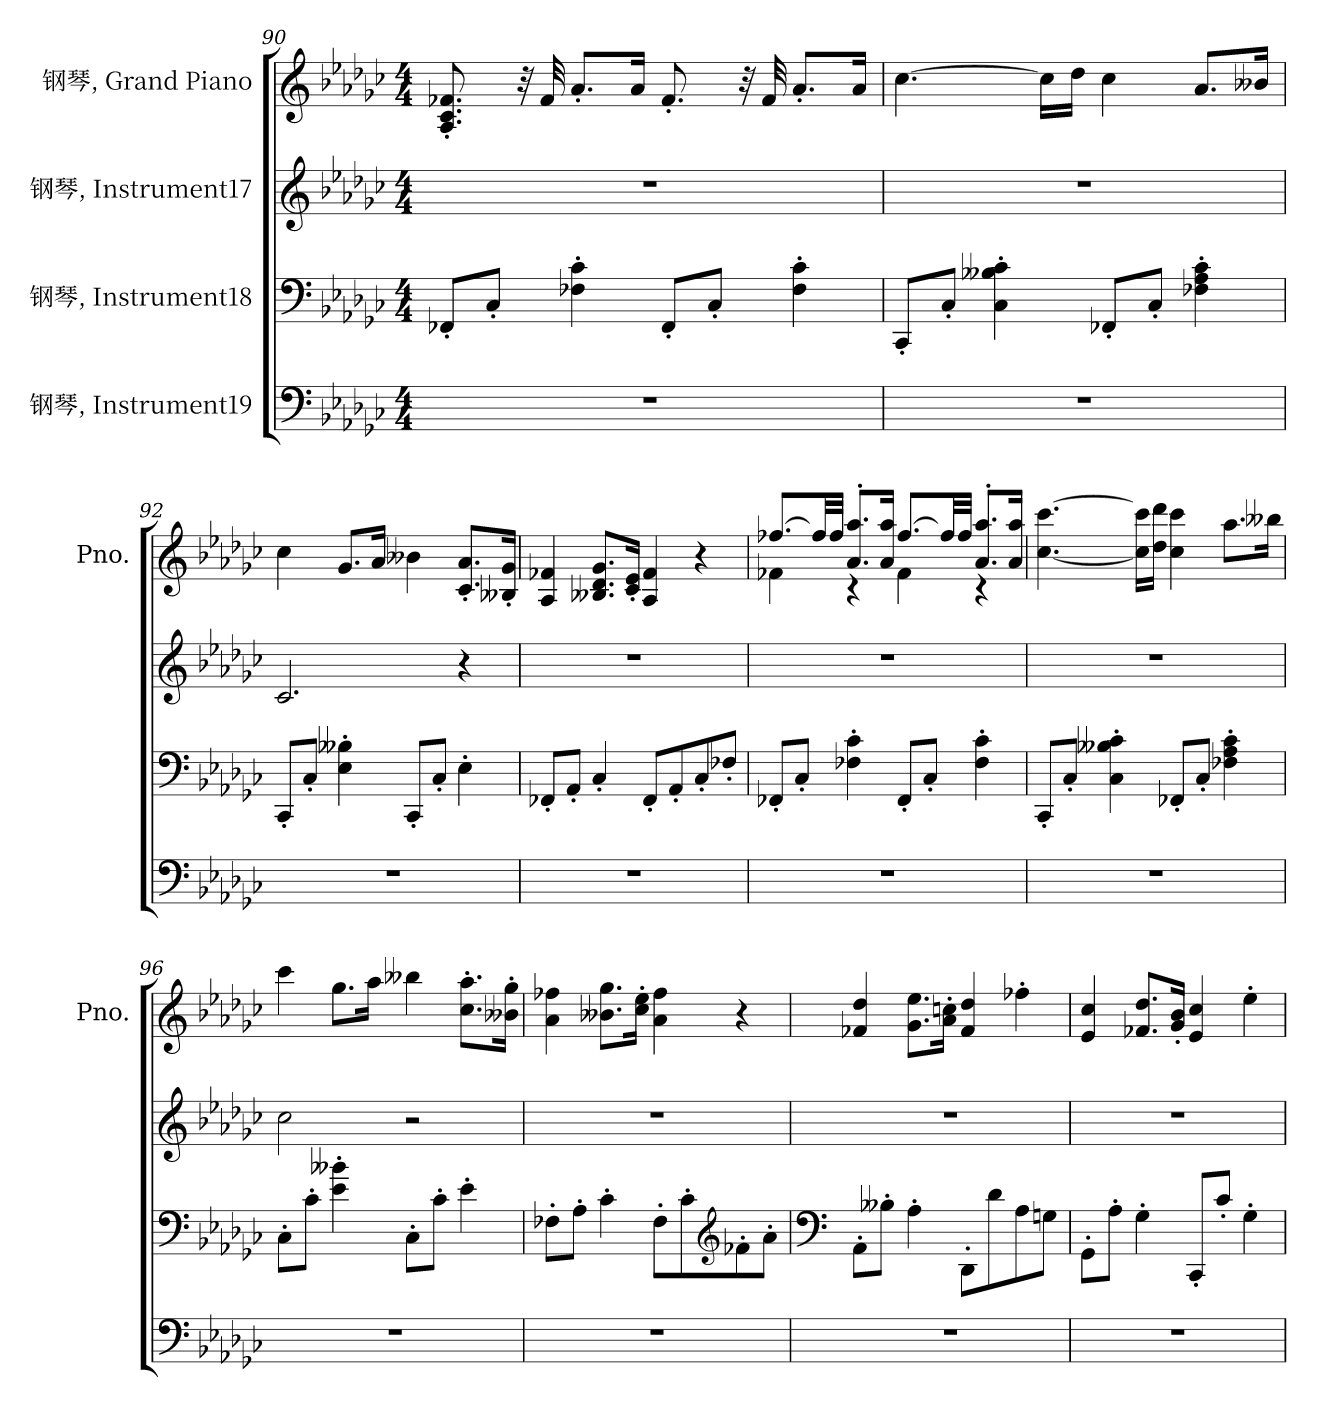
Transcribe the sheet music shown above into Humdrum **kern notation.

**kern	**kern	**kern	**kern
*part4	*part3	*part2	*part1
*staff4	*staff3	*staff2	*staff1
*I"钢琴, Instrument19	*I"钢琴, Instrument18	*I"钢琴, Instrument17	*I"钢琴, Grand Piano
*	*	*	*I'Pno.
*clefF4	*clefF4	*clefG2	*clefG2
*k[b-e-a-d-g-c-]	*k[b-e-a-d-g-c-]	*k[b-e-a-d-g-c-]	*k[b-e-a-d-g-c-]
*M4/4	*M4/4	*M4/4	*M4/4
*MM120	*MM120	*MM120	*MM120
=90	=90	=90	=90
1r	8FF-X'/L	1r	8.A-/' 8.c-/' 8.f-X/'
.	8C-'/J	.	.
.	.	.	32r
.	.	.	32f-/
.	4F-X\' 4c-\'	.	8.a-'/L
.	.	.	16a-/Jk
.	8FF-'/L	.	8.f-'/
.	8C-'/J	.	.
.	.	.	32r
.	.	.	32f-/
.	4F-\' 4c-\'	.	8.a-'/L
.	.	.	16a-/Jk
=91	=91	=91	=91
1r	8CC-'/L	1r	[4.cc-\
.	8C-'/J	.	.
.	4C-\' 4B--X\' 4c-\'	.	.
.	.	.	16cc-\LL]
.	.	.	16dd-\JJ
.	8FF-X'/L	.	4cc-\
.	8C-'/J	.	.
.	4F-X\' 4A-\' 4c-\'	.	8.a-/L
.	.	.	16b--X/Jk
!!LO:PB:g=z
=92	=92	=92	=92
1r	8CC-'/L	2.c-/	4cc-\
.	8C-'/J	.	.
.	4E-\' 4B--X\'	.	8.g-/L
.	.	.	16a-/Jk
.	8CC-'/L	.	4b--X\
.	8C-'/J	.	.
.	4E-'\	4r	8.c-/' 8.a-/'L
.	.	.	16B--X/' 16g-/'Jk
=93	=93	=93	=93
1r	8FF-X'/L	1r	4A-/ 4f-X/
.	8AA-'/J	.	.
.	4C-'/	.	8.B--X/ 8.d-/ 8.g-/L
.	.	.	16c-/' 16e-/'Jk
.	8FF-'/L	.	4A-/ 4f-/
.	8AA-'/	.	.
.	8C-'/	.	4r
.	8F-X'/J	.	.
=94	=94	=94	=94
*	*	*	*^
1r	8FF-X'/L	1r	[8.ff-X/L	4f-X\
.	8C-'/J	.	.	.
.	.	.	32ff-/LL]	.
.	.	.	32ff-/JJJ	.
.	4F-X\' 4c-\'	.	8.a-/' 8.aa-/'L	4r
.	.	.	16a-/ 16aa-/Jk	.
.	8FF-'/L	.	[8.ff-/L	4f-\
.	8C-'/J	.	.	.
.	.	.	32ff-/LL]	.
.	.	.	32ff-/JJJ	.
.	4F-\' 4c-\'	.	8.a-/' 8.aa-/'L	4r
.	.	.	16a-/ 16aa-/Jk	.
*	*	*	*v	*v
!!LO:LB:g=z
=95	=95	=95	=95
1r	8CC-'/L	1r	[4.cc-\ [4.ccc-\
.	8C-'/J	.	.
.	4C-\' 4B--X\' 4c-\'	.	.
.	.	.	16cc-\] 16ccc-\]LL
.	.	.	16dd-\ 16ddd-\JJ
.	8FF-X'/L	.	4cc-\ 4ccc-\
.	8C-'/J	.	.
.	4F-X\' 4A-\' 4c-\'	.	8.aa-\L
.	.	.	16bb--X\Jk
=96	=96	=96	=96
1r	8C-'\L	2cc-\	4ccc-\
.	8c-'\J	.	.
.	4e-\' 4b--X\'	.	8.gg-\L
.	.	.	16aa-\Jk
.	8C-'\L	2r	4bb--X\
.	8c-'\J	.	.
.	4e-'\	.	8.cc-\' 8.aa-\'L
.	.	.	16b--X\' 16gg-\'Jk
=97	=97	=97	=97
1r	8F-X'\L	1r	4a-\ 4ff-X\
.	8A-'\J	.	.
.	4c-'\	.	8.b--X\ 8.gg-\L
.	.	.	16cc-\' 16ee-\'Jk
.	8F-'\L	.	4a-\ 4ff-\
.	8c-'\	.	.
*	*clefG2	*	*
.	8f-X'\	.	4r
.	8a-'\J	.	.
!!LO:LB:g=z
=98	=98	=98	=98
*	*clefF4	*	*
1r	8AA-'\L	1r	4f-X/ 4dd-/
.	8B--X'\J	.	.
.	4A-'\	.	8.g-\ 8.ee-\L
.	.	.	16a-\' 16ccn\'Jk
.	8DD-'\L	.	4f-/ 4dd-/
.	8d-\	.	.
.	8A-\	.	4ff-X'\
.	8Gn\J	.	.
=99	=99	=99	=99
1r	8GG-'\L	1r	4e-/ 4cc-/
.	8A-'\J	.	.
.	4G-'\	.	8.f-X/ 8.dd-/L
.	.	.	16g-/' 16b-/'Jk
.	8CC-'/L	.	4e-/ 4cc-/
.	8c-'/J	.	.
.	4G-'\	.	4ee-'\
=	=	=	=
*-	*-	*-	*-
